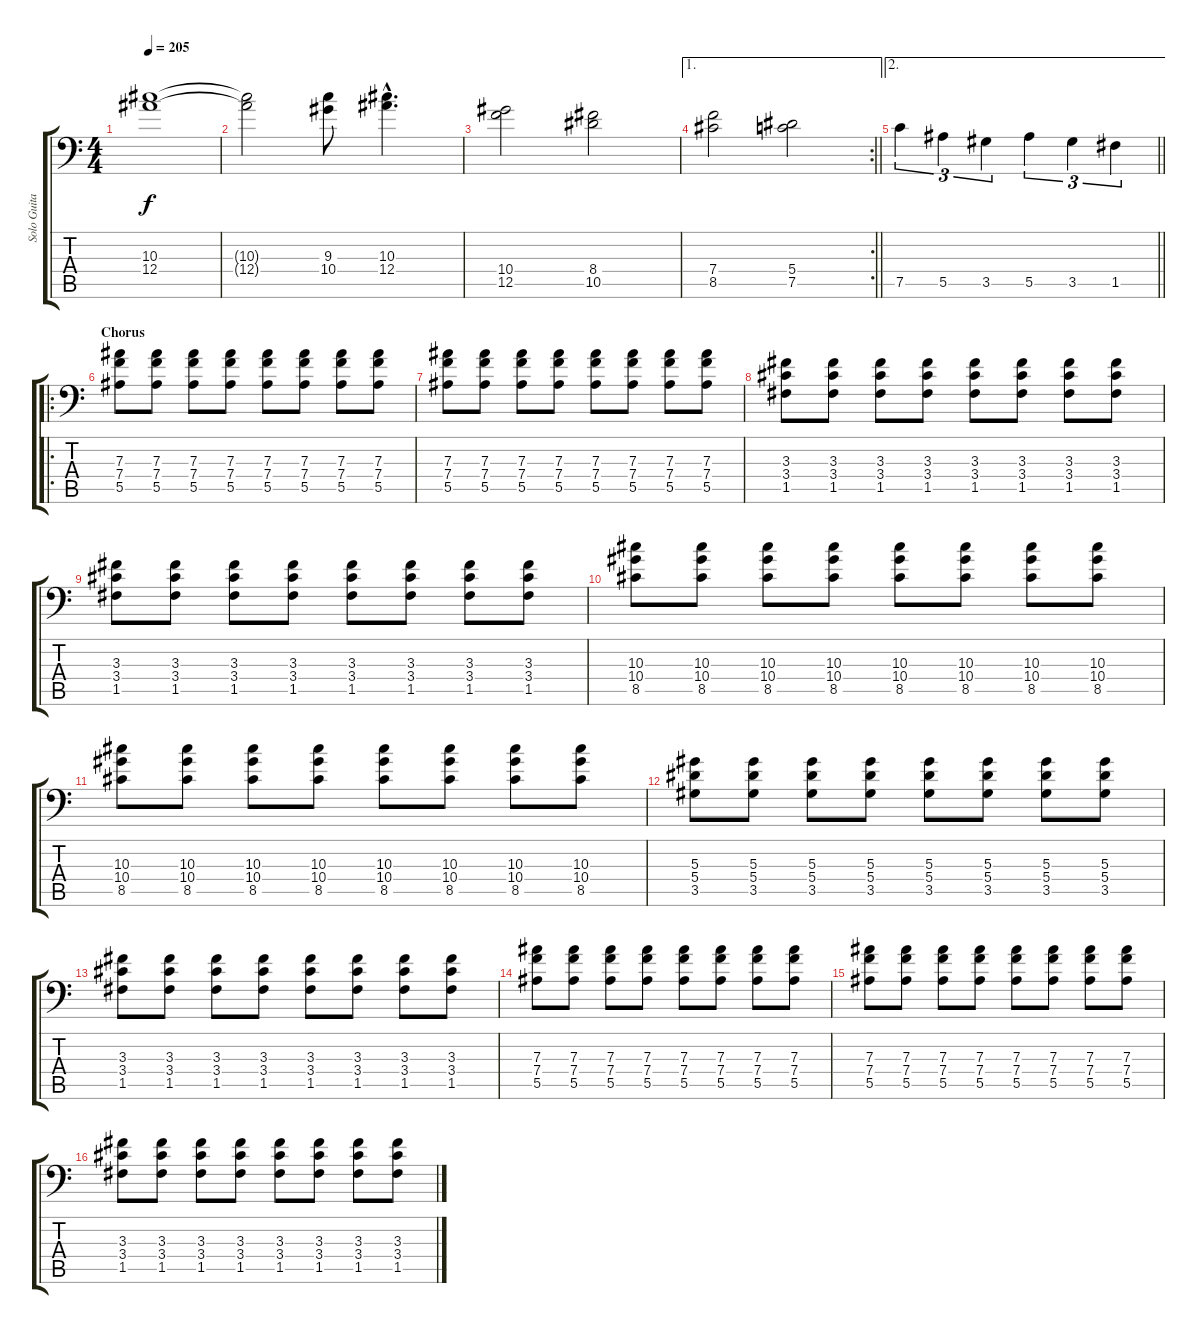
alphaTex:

\track ("Solo Guitar" "Solo Guita") {instrument distortionguitar}
\staff {score tabs}
\tuning (C4 G3 Eb3 Bb2 F2 Bb1) {hide}
\ts (4 4)
\tempo 205
\clef f4
\ks c
(10.3 12.4).1{dy f} |
(10.3{t} 12.4{t}).2 (9.3 10.4).8 (10.3{hac} 12.4{hac}).4{d} |
(10.4 12.5).2 (8.4 10.5).2 |
\ae 1
\rc 2
\barLineRight lightlight
(7.4 8.5).2 (5.4 7.5).2 |
\ae 2
\barLineRight lightlight
7.5.4{tu (3 2) volume 16} 5.5.4{tu (3 2)} 3.5.4{tu (3 2)} 5.5.4{tu (3 2)} 3.5.4{tu (3 2)} 1.5.4{tu (3 2)} |
\ro
\section ("" "Chorus")
(7.3 7.4 5.5).8{balance 0} (7.3 7.4 5.5).8 (7.3 7.4 5.5).8 (7.3 7.4 5.5).8 (7.3 7.4 5.5).8 (7.3 7.4 5.5).8 (7.3 7.4 5.5).8 (7.3 7.4 5.5).8 |
(7.3 7.4 5.5).8 (7.3 7.4 5.5).8 (7.3 7.4 5.5).8 (7.3 7.4 5.5).8 (7.3 7.4 5.5).8 (7.3 7.4 5.5).8 (7.3 7.4 5.5).8 (7.3 7.4 5.5).8 |
(3.3 3.4 1.5).8 (3.3 3.4 1.5).8 (3.3 3.4 1.5).8 (3.3 3.4 1.5).8 (3.3 3.4 1.5).8 (3.3 3.4 1.5).8 (3.3 3.4 1.5).8 (3.3 3.4 1.5).8 |
(3.3 3.4 1.5).8 (3.3 3.4 1.5).8 (3.3 3.4 1.5).8 (3.3 3.4 1.5).8 (3.3 3.4 1.5).8 (3.3 3.4 1.5).8 (3.3 3.4 1.5).8 (3.3 3.4 1.5).8 |
(10.3 10.4 8.5).8 (10.3 10.4 8.5).8 (10.3 10.4 8.5).8 (10.3 10.4 8.5).8 (10.3 10.4 8.5).8 (10.3 10.4 8.5).8 (10.3 10.4 8.5).8 (10.3 10.4 8.5).8 |
(10.3 10.4 8.5).8 (10.3 10.4 8.5).8 (10.3 10.4 8.5).8 (10.3 10.4 8.5).8 (10.3 10.4 8.5).8 (10.3 10.4 8.5).8 (10.3 10.4 8.5).8 (10.3 10.4 8.5).8 |
(5.3 5.4 3.5).8 (5.3 5.4 3.5).8 (5.3 5.4 3.5).8 (5.3 5.4 3.5).8 (5.3 5.4 3.5).8 (5.3 5.4 3.5).8 (5.3 5.4 3.5).8 (5.3 5.4 3.5).8 |
(3.3 3.4 1.5).8 (3.3 3.4 1.5).8 (3.3 3.4 1.5).8 (3.3 3.4 1.5).8 (3.3 3.4 1.5).8 (3.3 3.4 1.5).8 (3.3 3.4 1.5).8 (3.3 3.4 1.5).8 |
(7.3 7.4 5.5).8 (7.3 7.4 5.5).8 (7.3 7.4 5.5).8 (7.3 7.4 5.5).8 (7.3 7.4 5.5).8 (7.3 7.4 5.5).8 (7.3 7.4 5.5).8 (7.3 7.4 5.5).8 |
(7.3 7.4 5.5).8 (7.3 7.4 5.5).8 (7.3 7.4 5.5).8 (7.3 7.4 5.5).8 (7.3 7.4 5.5).8 (7.3 7.4 5.5).8 (7.3 7.4 5.5).8 (7.3 7.4 5.5).8 |
(3.3 3.4 1.5).8 (3.3 3.4 1.5).8 (3.3 3.4 1.5).8 (3.3 3.4 1.5).8 (3.3 3.4 1.5).8 (3.3 3.4 1.5).8 (3.3 3.4 1.5).8 (3.3 3.4 1.5).8
